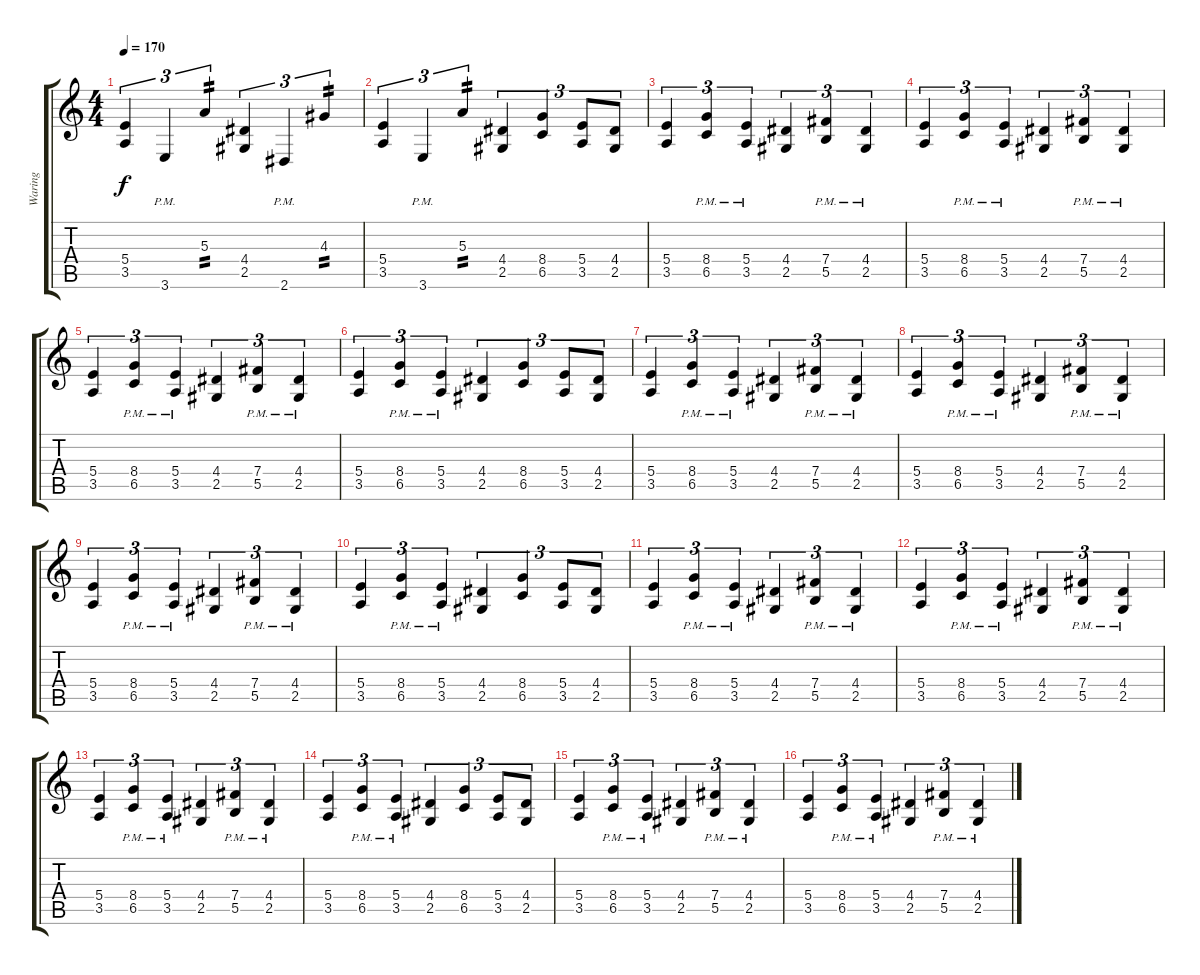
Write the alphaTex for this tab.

\track ("Waring" "Waring") {instrument distortionguitar}
\staff {score tabs}
\tuning (Db4 Ab3 E3 B2 Gb2 Db2) {hide}
\ts (4 4)
\tempo 170
\clef g2
\ks c
(5.4 3.5).4{tu (3 2) dy f} 3.6{pm}.4{tu (3 2)} 5.3.4{tu (3 2) tp 2} (4.4 2.5).4{tu (3 2)} 2.6{pm}.4{tu (3 2)} 4.3.4{tu (3 2) tp 2} |
(5.4 3.5).4{tu (3 2)} 3.6{pm}.4{tu (3 2)} 5.3.4{tu (3 2) tp 2} (4.4 2.5).4{tu (3 2)} (8.4 6.5).4{tu (3 2)} (5.4 3.5).8{tu (3 2)} (4.4 2.5).8{tu (3 2)} |
(5.4 3.5).4{tu (3 2)} (8.4{pm} 6.5{pm}).4{tu (3 2)} (5.4{pm} 3.5{pm}).4{tu (3 2)} (4.4 2.5).4{tu (3 2)} (7.4{pm} 5.5{pm}).4{tu (3 2)} (4.4{pm} 2.5{pm}).4{tu (3 2)} |
(5.4 3.5).4{tu (3 2)} (8.4{pm} 6.5{pm}).4{tu (3 2)} (5.4{pm} 3.5{pm}).4{tu (3 2)} (4.4 2.5).4{tu (3 2)} (7.4{pm} 5.5{pm}).4{tu (3 2)} (4.4{pm} 2.5{pm}).4{tu (3 2)} |
(5.4 3.5).4{tu (3 2)} (8.4{pm} 6.5{pm}).4{tu (3 2)} (5.4{pm} 3.5{pm}).4{tu (3 2)} (4.4 2.5).4{tu (3 2)} (7.4{pm} 5.5{pm}).4{tu (3 2)} (4.4{pm} 2.5{pm}).4{tu (3 2)} |
(5.4 3.5).4{tu (3 2)} (8.4{pm} 6.5{pm}).4{tu (3 2)} (5.4{pm} 3.5{pm}).4{tu (3 2)} (4.4 2.5).4{tu (3 2)} (8.4 6.5).4{tu (3 2)} (5.4 3.5).8{tu (3 2)} (4.4 2.5).8{tu (3 2)} |
(5.4 3.5).4{tu (3 2)} (8.4{pm} 6.5{pm}).4{tu (3 2)} (5.4{pm} 3.5{pm}).4{tu (3 2)} (4.4 2.5).4{tu (3 2)} (7.4{pm} 5.5{pm}).4{tu (3 2)} (4.4{pm} 2.5{pm}).4{tu (3 2)} |
(5.4 3.5).4{tu (3 2)} (8.4{pm} 6.5{pm}).4{tu (3 2)} (5.4{pm} 3.5{pm}).4{tu (3 2)} (4.4 2.5).4{tu (3 2)} (7.4{pm} 5.5{pm}).4{tu (3 2)} (4.4{pm} 2.5{pm}).4{tu (3 2)} |
(5.4 3.5).4{tu (3 2)} (8.4{pm} 6.5{pm}).4{tu (3 2)} (5.4{pm} 3.5{pm}).4{tu (3 2)} (4.4 2.5).4{tu (3 2)} (7.4{pm} 5.5{pm}).4{tu (3 2)} (4.4{pm} 2.5{pm}).4{tu (3 2)} |
(5.4 3.5).4{tu (3 2)} (8.4{pm} 6.5{pm}).4{tu (3 2)} (5.4{pm} 3.5{pm}).4{tu (3 2)} (4.4 2.5).4{tu (3 2)} (8.4 6.5).4{tu (3 2)} (5.4 3.5).8{tu (3 2)} (4.4 2.5).8{tu (3 2)} |
(5.4 3.5).4{tu (3 2)} (8.4{pm} 6.5{pm}).4{tu (3 2)} (5.4{pm} 3.5{pm}).4{tu (3 2)} (4.4 2.5).4{tu (3 2)} (7.4{pm} 5.5{pm}).4{tu (3 2)} (4.4{pm} 2.5{pm}).4{tu (3 2)} |
(5.4 3.5).4{tu (3 2)} (8.4{pm} 6.5{pm}).4{tu (3 2)} (5.4{pm} 3.5{pm}).4{tu (3 2)} (4.4 2.5).4{tu (3 2)} (7.4{pm} 5.5{pm}).4{tu (3 2)} (4.4{pm} 2.5{pm}).4{tu (3 2)} |
(5.4 3.5).4{tu (3 2)} (8.4{pm} 6.5{pm}).4{tu (3 2)} (5.4{pm} 3.5{pm}).4{tu (3 2)} (4.4 2.5).4{tu (3 2)} (7.4{pm} 5.5{pm}).4{tu (3 2)} (4.4{pm} 2.5{pm}).4{tu (3 2)} |
(5.4 3.5).4{tu (3 2)} (8.4{pm} 6.5{pm}).4{tu (3 2)} (5.4{pm} 3.5{pm}).4{tu (3 2)} (4.4 2.5).4{tu (3 2)} (8.4 6.5).4{tu (3 2)} (5.4 3.5).8{tu (3 2)} (4.4 2.5).8{tu (3 2)} |
(5.4 3.5).4{tu (3 2)} (8.4{pm} 6.5{pm}).4{tu (3 2)} (5.4{pm} 3.5{pm}).4{tu (3 2)} (4.4 2.5).4{tu (3 2)} (7.4{pm} 5.5{pm}).4{tu (3 2)} (4.4{pm} 2.5{pm}).4{tu (3 2)} |
(5.4 3.5).4{tu (3 2)} (8.4{pm} 6.5{pm}).4{tu (3 2)} (5.4{pm} 3.5{pm}).4{tu (3 2)} (4.4 2.5).4{tu (3 2)} (7.4{pm} 5.5{pm}).4{tu (3 2)} (4.4{pm} 2.5{pm}).4{tu (3 2)}
